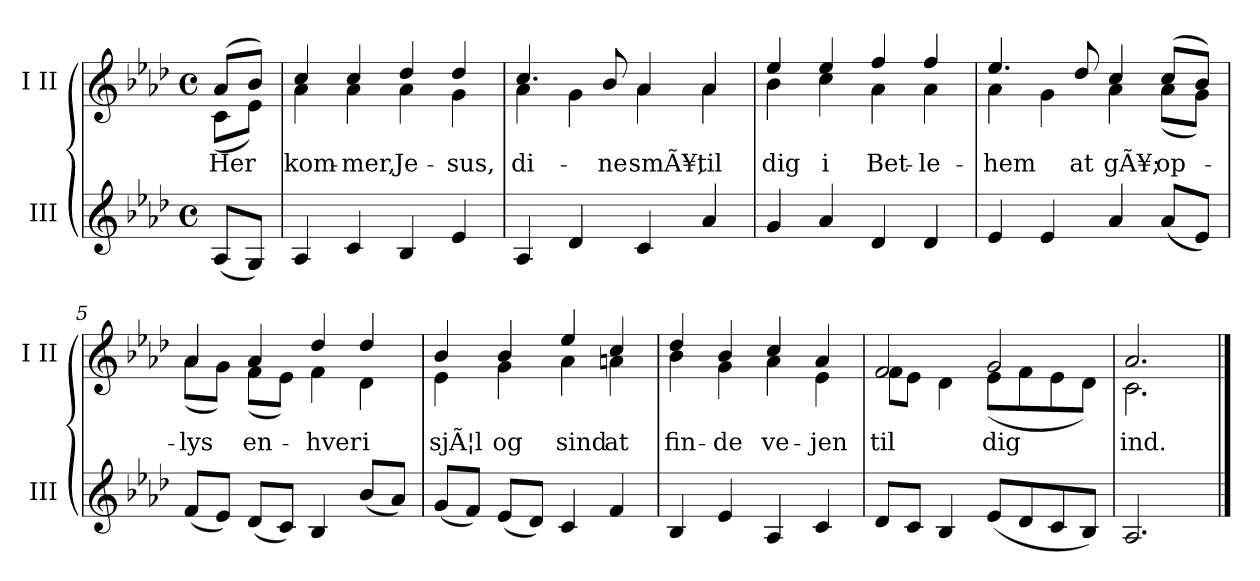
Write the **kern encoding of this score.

**kern	**kern	**text
*part2	*part1	*part1
*staff2	*staff1	*staff1
*I"III	*I"I II	*
*I'III	*I'I II	*
*clefG2	*clefG2	*
*k[b-e-a-d-]	*k[b-e-a-d-]	*
*M4/4	*M4/4	*
*met(c)	*met(c)	*
=	=	=
!	!	!LO:LY:b
*	*^	*
(<8A-/L	(>8a-/L	(<8c\L	Her
8G/J)	8b-/J)	8e-\J)	.
=1	=1	=1	=1
!	!	!	!LO:LY:b
4A-/	4cc/	4a-\	kom-
!	!	!	!LO:LY:b
4c/	4cc/	4a-\	-mer,
!	!	!	!LO:LY:b
4B-/	4dd-/	4a-\	Je-
!	!	!	!LO:LY:b
4e-/	4dd-/	4g\	-sus,
=2	=2	=2	=2
!	!	!	!LO:LY:b
4A-/	4.cc/	4a-\	di-
4d-/	.	4g\	.
!	!	!	!LO:LY:b
.	8b-/	.	-ne
!	!	!	!LO:LY:b
4c/	4a-/	4a-\	smÃ¥,
!	!	!	!LO:LY:b
4a-/	4a-/	4a-\	til
=3	=3	=3	=3
!	!	!	!LO:LY:b
4g/	4ee-/	4b-\	dig
!	!	!	!LO:LY:b
4a-/	4ee-/	4cc\	i
!	!	!	!LO:LY:b
4d-/	4ff/	4a-\	Bet-
!	!	!	!LO:LY:b
4d-/	4ff/	4a-\	-le-
=4	=4	=4	=4
!	!	!	!LO:LY:b
4e-/	4.ee-/	4a-\	-hem
4e-/	.	4g\	.
!	!	!	!LO:LY:b
.	8dd-/	.	at
!	!	!	!LO:LY:b
4a-/	4cc/	4a-\	gÃ¥;
!	!	!	!LO:LY:b
(<8a-/L	(>8cc/L	(<8a-\L	op-
8e-/J)	8b-/J)	8g\J)	.
!!LO:LB:g=z	!!
=5	=5	=5	=5
!	!	!	!LO:LY:b
(<8f/L	4a-/	(<8a-\L	-lys
8e-/J)	.	8g\J)	.
!	!	!	!LO:LY:b
(<8d-/L	4a-/	(<8f\L	en-
8c/J)	.	8e-\J)	.
!	!	!	!LO:LY:b
4B-/	4dd-/	4f\	-hver
!	!	!	!LO:LY:b
(<8b-/L	4dd-/	4d-\	i
8a-/J)	.	.	.
=6	=6	=6	=6
!	!	!	!LO:LY:b
(<8g/L	4b-/	4e-\	sjÃ¦l
8f/J)	.	.	.
!	!	!	!LO:LY:b
(<8e-/L	4b-/	4g\	og
8d-/J)	.	.	.
!	!	!	!LO:LY:b
4c/	4ee-/	4a-\	sind
!	!	!	!LO:LY:b
4f/	4cc/	4an\	at
=7	=7	=7	=7
!	!	!	!LO:LY:b
4B-/	4dd-/	4b-\	fin-
!	!	!	!LO:LY:b
4e-/	4b-/	4g\	-de
!	!	!	!LO:LY:b
4A-/	4cc/	4a-\	ve-
!	!	!	!LO:LY:b
4c/	4a-/	4e-\	-jen
=8	=8	=8	=8
!	!	!	!LO:LY:b
8d-/L	2f/	8f\L	til
8c/J	.	8e-\J	.
4B-/	.	4d-\	.
!	!	!	!LO:LY:b
(<8e-/L	2g/	(<8e-\L	dig
8d-/	.	8f\	.
8c/	.	8e-\	.
8B-/J)	.	8d-\J)	.
=9	=9	=9	=9
!	!	!	!LO:LY:b
2.A-/	2.a-/	2.c\	ind.
*	*v	*v	*
==	==	==
*-	*-	*-
